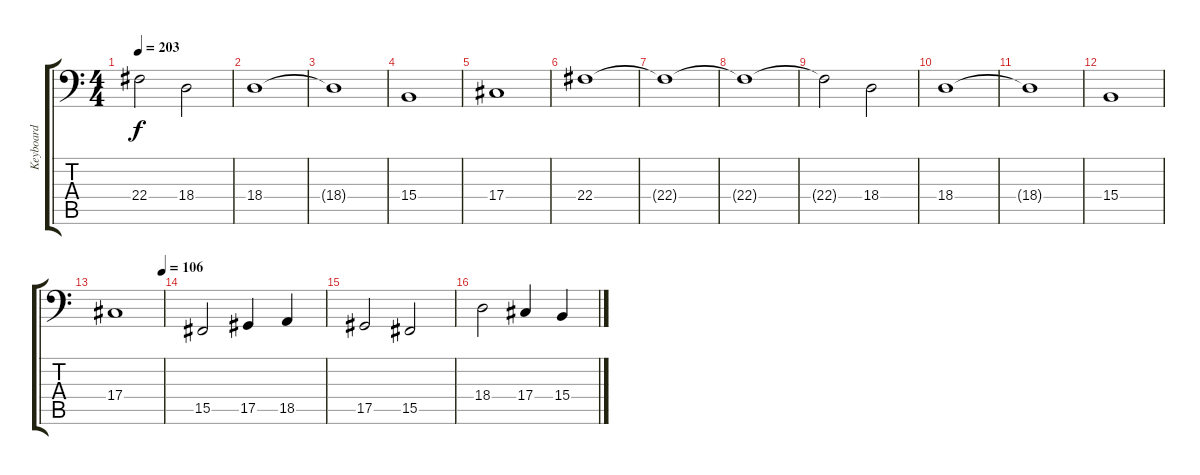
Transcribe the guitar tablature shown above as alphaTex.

\track ("Keyboard" "Keyboard") {instrument stringensemble1}
\staff {score tabs}
\tuning (B2 Gb2 Db2 Ab1 Eb1 Bb0) {hide}
\ts (4 4)
\tempo 203
\clef f4
\ks c
22.4{t}.2{dy f} 18.4.2 |
18.4.1 |
18.4{t}.1 |
15.4.1 |
17.4.1 |
22.4.1 |
22.4{t}.1 |
22.4{t}.1 |
22.4{t}.2 18.4.2 |
18.4.1 |
18.4{t}.1 |
15.4.1 |
\tempo (106 0.984375)
17.4.1 |
15.5.2{volume 14} 17.5.4 18.5.4 |
17.5.2 15.5.2 |
18.4.2 17.4.4 15.4.4
